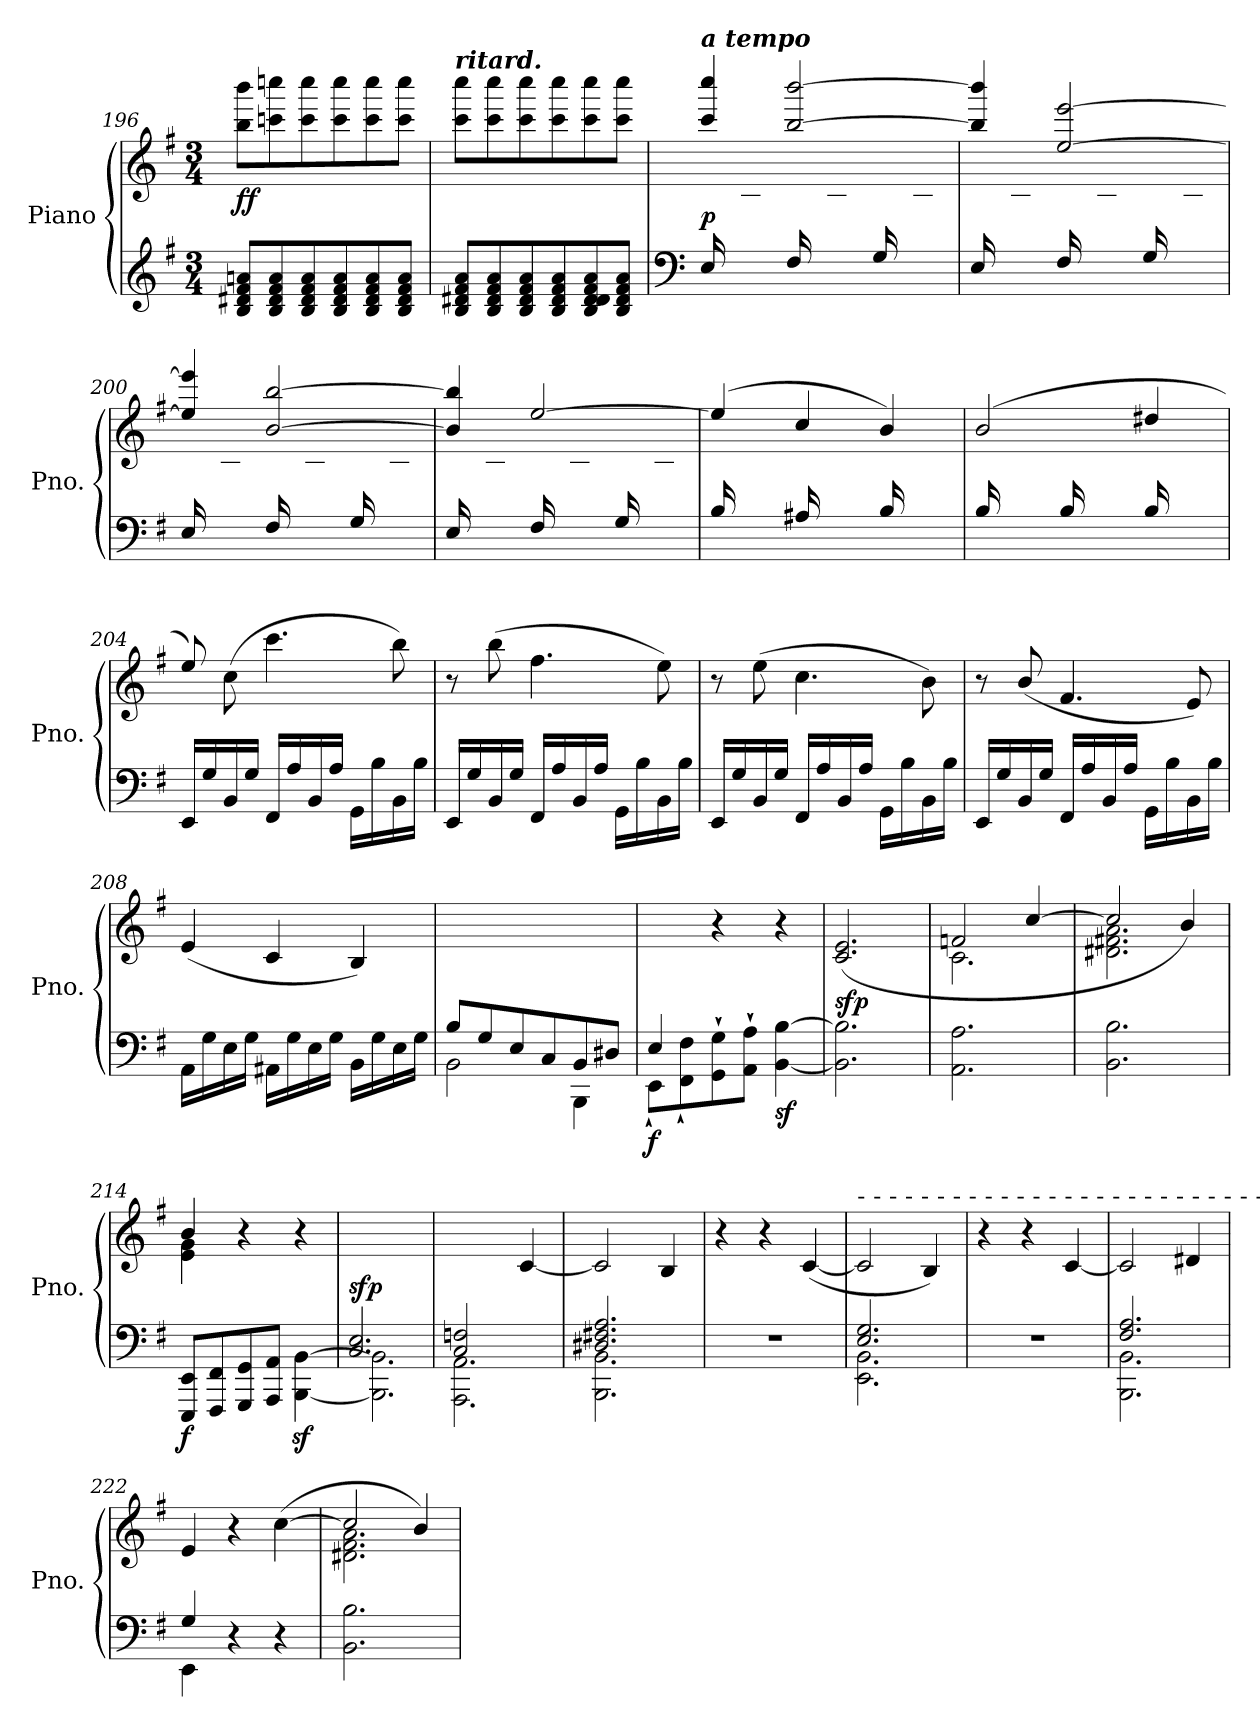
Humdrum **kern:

**kern	**kern	**dynam
*part1	*part1	*part1
*staff2	*staff1	*staff1/2
*I"Piano	*	*
*I'Pno.	*	*
!!LO:LB:g=z
*clefG2	*clefG2	*
*k[f#]	*k[f#]	*
*M3/4	*M3/4	*
=196	=196	=196
!	!	!LO:DY:b
8B/ 8d#X/ 8f#/ 8an/L	8bb\ 8bbb\L	ff
8B/ 8d#/ 8f#/ 8a/	8cccn\ 8ccccn\	.
8B/ 8d#/ 8f#/ 8a/	8ccc\ 8cccc\	.
8B/ 8d#/ 8f#/ 8a/	8ccc\ 8cccc\	.
8B/ 8d#/ 8f#/ 8a/	8ccc\ 8cccc\	.
8B/ 8d#/ 8f#/ 8a/J	8ccc\ 8cccc\J	.
=197	=197	=197
!	!LO:TX:a:Bi:t=ritard.	!
!	!	!LO:DY:b
8B/ 8d#X/ 8f#/ 8a/L	8ccc\ 8cccc\L	other-dynamics
8B/ 8d#/ 8f#/ 8a/	8ccc\ 8cccc\	.
8B/ 8d#/ 8f#/ 8a/	8ccc\ 8cccc\	.
8B/ 8d#/ 8f#/ 8a/	8ccc\ 8cccc\	.
8B/ 8d#/ 8d#/ 8f#/ 8a/	8ccc\ 8cccc\	.
8B/ 8d#/ 8f#/ 8a/J	8ccc\ 8cccc\J	.
=198	=198	=198
*clefF4	*	*
*	*^	*
!	!LO:TX:a:Bi:t=a tempo	!	!
!	!	!	!LO:DY:b
16E/LL	4ccc/ 4cccc/	16ryy	p
8.ryy	.	16g\	.
.	.	16B\	.
.	.	16g\JJ	.
16F#/LL	[2bb/ [2bbb/	16ryy	.
8.ryy	.	16a\	.
.	.	16B\	.
.	.	16a\JJ	.
16G/LL	.	16ryy	.
8.ryy	.	16b\	.
.	.	16B\	.
.	.	16b\JJ	.
!!LO:LB:g=z	!!
=199	=199	=199	=199
16E/LL	4bb/] 4bbb/]	16ryy	.
8.ryy	.	16g\	.
.	.	16B\	.
.	.	16g\JJ	.
16F#/LL	[2ee/ [2eee/	16ryy	.
8.ryy	.	16a\	.
.	.	16B\	.
.	.	16a\JJ	.
16G/LL	.	16ryy	.
8.ryy	.	16b\	.
.	.	16B\	.
.	.	16b\JJ	.
!!LO:PB:g=z	!!
=200	=200	=200	=200
16E/LL	4ee/] 4eee/]	16ryy	.
8.ryy	.	16g\	.
.	.	16B\	.
.	.	16g\JJ	.
16F#/LL	[2b/ [2bb/	16ryy	.
8.ryy	.	16a\	.
.	.	16B\	.
.	.	16a\JJ	.
16G/LL	.	16ryy	.
8.ryy	.	16b\	.
.	.	16B\	.
.	.	16b\JJ	.
=201	=201	=201	=201
16E/LL	4b/] 4bb/]	16ryy	.
8.ryy	.	16g\	.
.	.	16B\	.
.	.	16g\JJ	.
16F#/LL	[2ee/	16ryy	.
8.ryy	.	16a\	.
.	.	16B\	.
.	.	16a\JJ	.
16G/LL	.	16ryy	.
8.ryy	.	16b\	.
.	.	16B\	.
.	.	16b\JJ	.
=202	=202	=202	=202
16B/LL	(>4ee/]	16ryy	.
8.ryy	.	16g\	.
.	.	16e\	.
.	.	16g\JJ	.
16A#X/LL	4cc/	16ryy	.
8.ryy	.	16g\	.
.	.	16e\	.
.	.	16g\JJ	.
16B/LL	4b/)	16ryy	.
8.ryy	.	16g\	.
.	.	16e\	.
.	.	16g\JJ	.
!!LO:LB:g=z	!!
=203	=203	=203	=203
16B/LL	(>2b/	16ryy	.
8.ryy	.	16g\	.
.	.	16e\	.
.	.	16g\JJ	.
16B/LL	.	16ryy	.
8.ryy	.	16g\	.
.	.	16e\	.
.	.	16g\JJ	.
16B/LL	4dd#X/	16ryy	.
8.ryy	.	16a\	.
.	.	16f#\	.
.	.	16a\JJ	.
*	*v	*v	*
=204	=204	=204
16EE/LL	8ee/)	.
16G/	.	.
16BB/	(8cc\	.
16G/JJ	.	.
16FF#/LL	4.ccc\	.
16A/	.	.
16BB/	.	.
16A/JJ	.	.
16GG\LL	.	.
16B\	.	.
16BB\	8bb\)	.
16B\JJ	.	.
=205	=205	=205
16EE/LL	8r	.
16G/	.	.
16BB/	(8bb\	.
16G/JJ	.	.
16FF#/LL	4.ff#\	.
16A/	.	.
16BB/	.	.
16A/JJ	.	.
16GG\LL	.	.
16B\	.	.
16BB\	8ee\)	.
16B\JJ	.	.
!!LO:LB:g=z
=206	=206	=206
16EE/LL	8r	.
16G/	.	.
16BB/	(8ee\	.
16G/JJ	.	.
16FF#/LL	4.cc\	.
16A/	.	.
16BB/	.	.
16A/JJ	.	.
16GG\LL	.	.
16B\	.	.
16BB\	8b\)	.
16B\JJ	.	.
=207	=207	=207
16EE/LL	8r	.
16G/	.	.
16BB/	(>8b/	.
16G/JJ	.	.
16FF#/LL	4.f#/	.
16A/	.	.
16BB/	.	.
16A/JJ	.	.
16GG\LL	.	.
16B\	.	.
16BB\	8e/)	.
16B\JJ	.	.
=208	=208	=208
16AA\LL	(4e/	.
16G\	.	.
16E\	.	.
16G\JJ	.	.
16AA#X\LL	4c/	.
16G\	.	.
16E\	.	.
16G\JJ	.	.
16BB\LL	4B/)	.
16G\	.	.
16E\	.	.
16G\JJ	.	.
!!LO:LB:g=z
=209	=209	=209
*^	*	*
8B/L	2BB\	2.ryy	.
8G/	.	.	.
8E/	.	.	.
8C/	.	.	.
8BB/	4BBB\	.	.
8D#X/J	.	.	.
=210	=210	=210	=210
!	!	!	!LO:DY:b=2
4E/	8EE`\L	4ryy	f
.	8FF#\` 8F#\`	.	.
2ryy	8GG\` 8G\`	4r	.
.	8AA\` 8A\`J	.	.
!	!	!	!LO:DY:b=2
.	[4BB\ [4B\	4r	sf
=211	=211	=211	=211
!	!	!	!LO:DY:b
*v	*v	*	*
2.BB\] 2.B\]	(2.c/ 2.e/	sfp
=212	=212	=212
*	*^	*
2.AA\ 2.A\	2fn/	2.c\	.
.	[4cc/	.	.
=213	=213	=213	=213
2.BB\ 2.B\	2cc/]	2.d#X\ 2.f#X\ 2.a\	.
.	4b/)	.	.
=214	=214	=214	=214
!	!	!	!LO:DY:b=2
8EEE/ 8EE/L	4b/	4e\ 4g\	f
8FFF#/ 8FF#/	.	.	.
8GGG/ 8GG/	4r	2ryy	.
8AAA/ 8AA/J	.	.	.
[4BBB\z< [4BB\z<	4r	.	.
*	*v	*v	*
=215	=215	=215
*^	*	*
!	!	!	!LO:DY:a=2
(2.C/ 2.E/	2.BBB\] 2.BB\]	2.ryy	sfp
=216	=216	=216	=216
2C/ 2Fn/	2.AAA\ 2.AA\	2ryy	.
4ryy	.	[4c/	.
=217	=217	=217	=217
2.D#X/ 2.F#X/ 2.A/	2.BBB\ 2.BB\	2c/]	.
.	.	4B/)	.
*v	*v	*	*
!!LO:LB:g=z
=218	=218	=218
2.r	4r	.
.	4r	.
!	!	!LO:DY:b
.	(>[4c/	other-dynamics
!!LO:LB:g=z
=219	=219	=219
*^	*	*
!	!	!LO:TX:a:t=-  -  -  -  -  -  -  -  -  -  -  -  -  -  -  -  -  -  -  -  -  -  -  -  -  -  -  -  -  -  -  -  -  -  -  -  -  -  -  -  -  -  -  -  -  -  -  -  -  -  -  -  -  -  -	!
2.E/ 2.G/	2.EE\ 2.BB\	2c/]	.
.	.	4B/)	.
*v	*v	*	*
=220	=220	=220
2.r	4r	.
.	4r	.
.	[4c/	.
=221	=221	=221
*^	*	*
2.F#/ 2.A/	2.BBB\ 2.BB\	2c/]	.
.	.	4d#X/	.
=222	=222	=222	=222
4G/	4EE\	4e/	.
4r	2ryy	4r	.
4r	.	(>[4cc\	.
*v	*v	*	*
=223	=223	=223
*	*^	*
2.BB\ 2.B\	2cc/]	2.d#X\ 2.f#\ 2.a\	.
.	4b/)	.	.
*	*v	*v	*
=	=	=
*-	*-	*-
